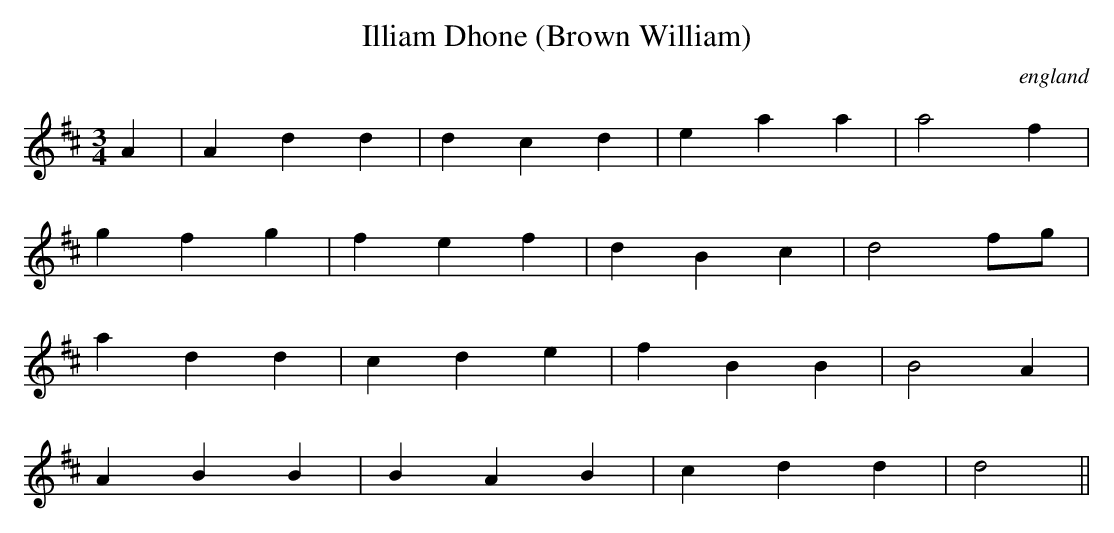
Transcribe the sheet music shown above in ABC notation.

X:1
T:Illiam Dhone (Brown William)
O:england
M:3/4
L:1/8
K:D
A2|A2d2d2|d2c2d2|e2a2a2|a4f2|
g2f2g2|f2e2f2|d2B2c2|d4fg|
a2d2d2|c2d2e2|f2B2B2|B4A2|
A2B2B2|B2A2B2|c2d2d2|d4||
